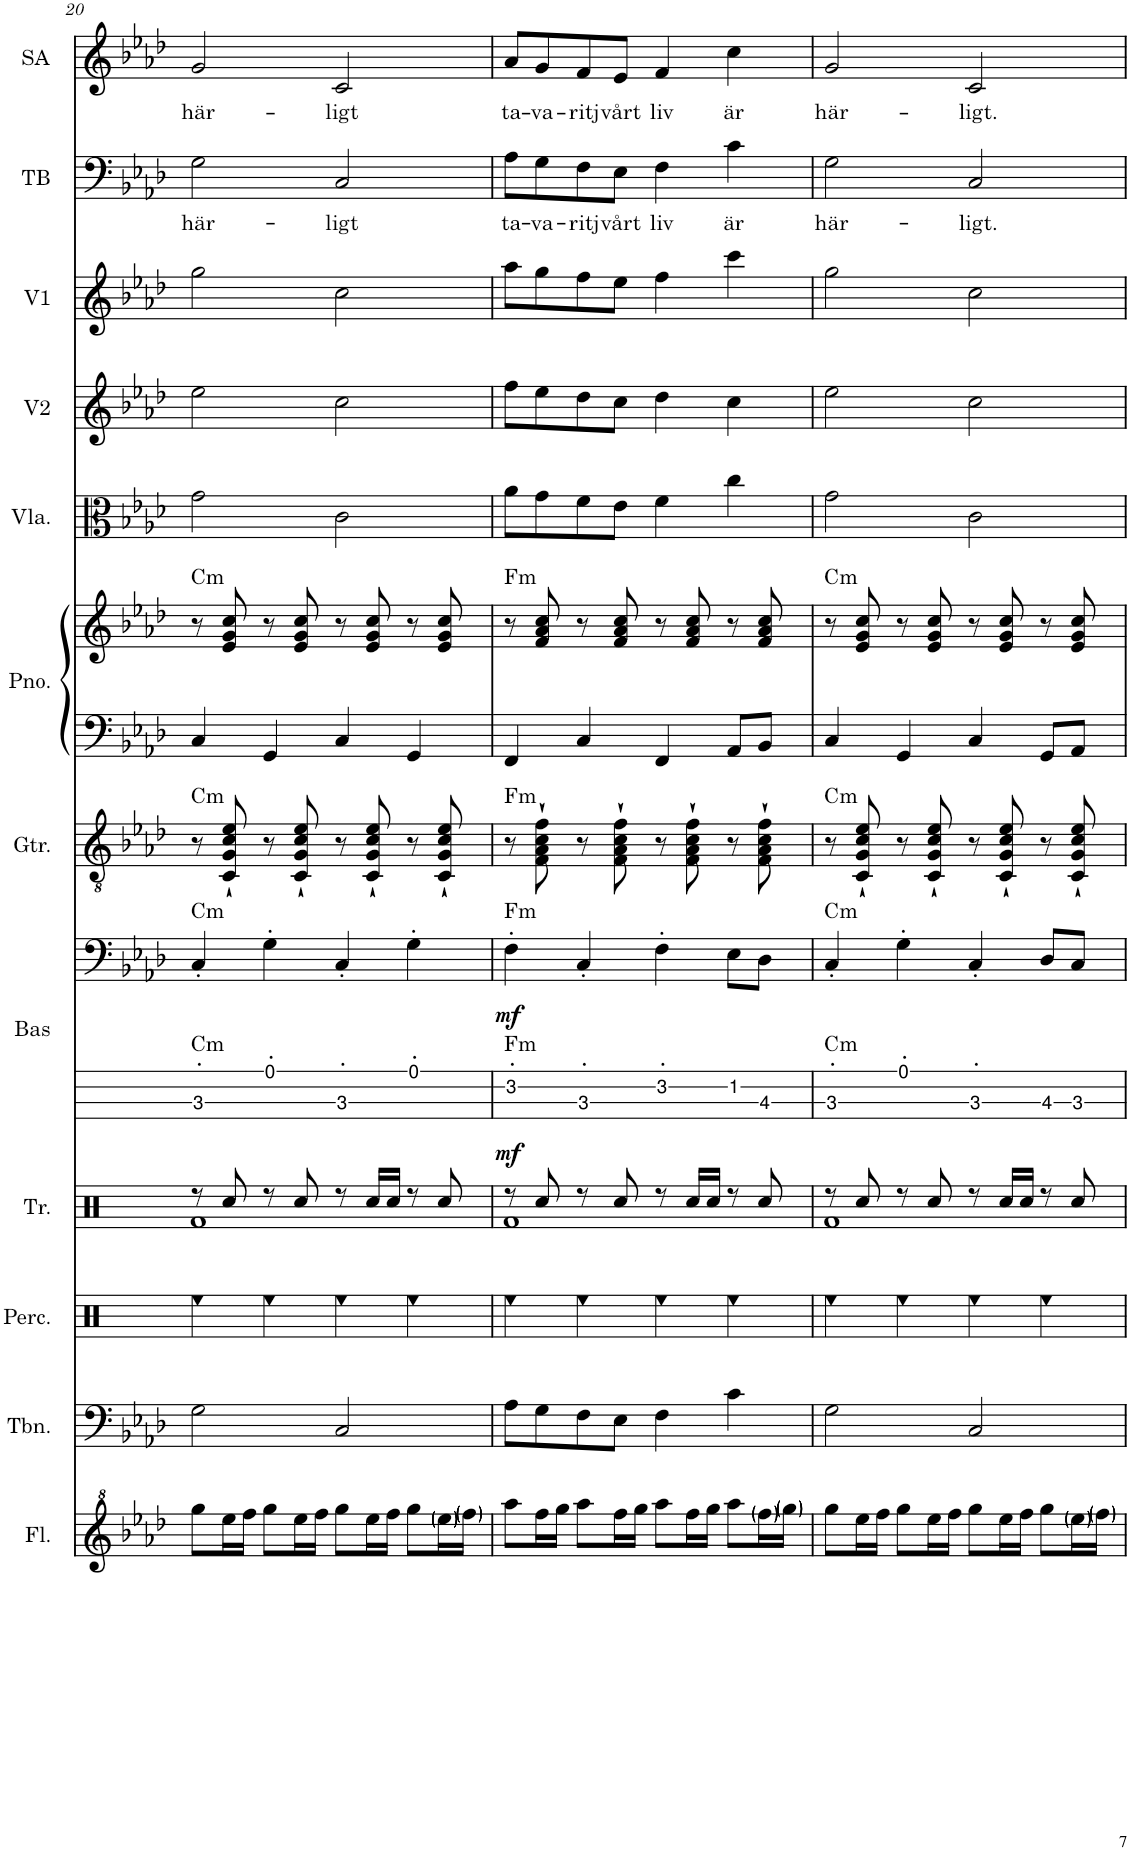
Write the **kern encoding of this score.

**kern	**kern	**kern	**kern	**kern	**kern	**dynam	**kern	**kern	**kern	**kern	**kern	**kern	**kern	**text	**kern	**text
*part12	*part11	*part10	*part9	*part8	*part8	*part8	*part7	*part6	*part6	*part5	*part4	*part3	*part2	*part2	*part1	*part1
*staff14	*staff13	*staff12	*staff11	*staff10	*staff9	*staff9/10	*staff8	*staff7	*staff6	*staff5	*staff4	*staff3	*staff2	*staff2	*staff1	*staff1
*I"Flute	*I"Trombone	*I"Vibraphone	*I"Trummor	*I"Bas	*	*	*I"Gitarr	*I"Piano	*	*I"Viola	*I"Violin 2	*I"Violin 1	*I"TB	*	*I"SA	*
*I'Fl.	*I'Tbn.	*I'Vib.	*I'Tr.	*I'Bas	*	*	*I'Gtr.	*I'Pno.	*	*I'Vla.	*I'V2	*I'V1	*I'TB	*	*I'SA	*
!!LO:PB:g=z
*clefG^2	*clefF4	*clefG2	*clefX	*	*clefF4	*	*clefGv2	*clefF4	*clefG2	*clefC3	*clefG2	*clefG2	*clefF4	*	*clefG2	*
*	*	*	*	*Trd7c12	*Trd7c12	*	*	*	*	*	*	*	*	*	*	*
*k[b-e-a-d-]	*k[b-e-a-d-]	*k[b-e-a-d-]	*k[]	*k[b-e-a-d-]	*k[b-e-a-d-]	*	*k[b-e-a-d-]	*k[b-e-a-d-]	*k[b-e-a-d-]	*k[b-e-a-d-]	*k[b-e-a-d-]	*k[b-e-a-d-]	*k[b-e-a-d-]	*	*k[b-e-a-d-]	*
*M4/4	*M4/4	*M4/4	*M4/4	*M4/4	*M4/4	*	*M4/4	*M4/4	*M4/4	*M4/4	*M4/4	*M4/4	*M4/4	*	*M4/4	*
=20	=20	=20	=20	=20	=20	=20	=20	=20	=20	=20	=20	=20	=20	=20	=20	=20
*	*	*	*^	*	*	*	*	*	*	*	*	*	*	*	*	*
!	!	!	!	!	!	!	!	!	!	!LO:TX:a:t=Cm	!	!	!	!	!	!	!
!	!	!	!	!	!	!	!	!LO:TX:a:t=Cm	!	!	!	!	!	!	!	!	!
!	!	!	!	!	!	!LO:TX:a:t=Cm	!	!	!	!	!	!	!	!	!	!	!
!	!	!	!	!	!LO:TX:a:t=Cm	!	!	!	!	!	!	!	!	!	!	!	!
!	!	!	!	!	!	!	!	!	!	!	!	!	!	!	!LO:LY:b	!	!LO:LY:b
8ggg\L	2G\	4aan\	8r	1Rf	4C'	4C'/	.	8r	4C/	8r	2g\	2ee-\	2gg\	2G\	här-	2g/	här-
16eee-\L	.	.	8Rcc/	.	.	.	.	8C/` 8G/` 8c/` 8e-/`	.	8e-/ 8g/ 8cc/	.	.	.	.	.	.	.
16fff\JJ	.	.	.	.	.	.	.	.	.	.	.	.	.	.	.	.	.
8ggg\L	.	4aa\	8r	.	4G'	4G'\	.	8r	4GG/	8r	.	.	.	.	.	.	.
16eee-\L	.	.	8Rcc/	.	.	.	.	8C/` 8G/` 8c/` 8e-/`	.	8e-/ 8g/ 8cc/	.	.	.	.	.	.	.
16fff\JJ	.	.	.	.	.	.	.	.	.	.	.	.	.	.	.	.	.
!	!	!	!	!	!	!	!	!	!	!	!	!	!	!	!LO:LY:b	!	!LO:LY:b
8ggg\L	2C/	4aa\	8r	.	4C'	4C'/	.	8r	4C/	8r	2c\	2cc\	2cc\	2C/	-ligt	2c/	-ligt
16eee-\L	.	.	16Rcc/LL	.	.	.	.	8C/` 8G/` 8c/` 8e-/`	.	8e-/ 8g/ 8cc/	.	.	.	.	.	.	.
16fff\JJ	.	.	16Rcc/JJ	.	.	.	.	.	.	.	.	.	.	.	.	.	.
8ggg\L	.	4aa\	8r	.	4G'	4G'\	.	8r	4GG/	8r	.	.	.	.	.	.	.
16eee-\L	.	.	8Rcc/	.	.	.	.	8C/` 8G/` 8c/` 8e-/`	.	8e-/ 8g/ 8cc/	.	.	.	.	.	.	.
16fff\JJ	.	.	.	.	.	.	.	.	.	.	.	.	.	.	.	.	.
=21	=21	=21	=21	=21	=21	=21	=21	=21	=21	=21	=21	=21	=21	=21	=21	=21	=21
!	!	!	!	!	!	!	!	!	!	!LO:TX:a:t=Fm	!	!	!	!	!	!	!
!	!	!	!	!	!	!	!	!LO:TX:a:t=Fm	!	!	!	!	!	!	!	!	!
!	!	!	!	!	!	!LO:TX:a:t=Fm	!	!	!	!	!	!	!	!	!	!	!
!	!	!	!	!	!LO:TX:a:t=Fm	!	!	!	!	!	!	!	!	!	!	!	!
!	!	!	!	!	!	!	!LO:DY:b=2	!	!	!	!	!	!	!	!LO:LY:b	!	!LO:LY:b
!	!	!	!	!	!	!	!LO:DY:n=1:b	!	!	!	!	!	!	!	!	!	!
8aaa-\L	8A-\L	4aan\	8r	1Rf	4F'	4F'\	mf mf	8r	4FF/	8r	8a-\L	8ff\L	8aa-\L	8A-\L	ta-	8a-/L	ta-
!	!	!	!	!	!	!	!	!	!	!	!	!	!	!	!LO:LY:b	!	!LO:LY:b
16fff\L	8G\	.	8Rcc/	.	.	.	.	8F\` 8A-\` 8c\` 8f\`	.	8f/ 8a-/ 8cc/	8g\	8ee-\	8gg\	8G\	-va-	8g/	-va-
16ggg\JJ	.	.	.	.	.	.	.	.	.	.	.	.	.	.	.	.	.
!	!	!	!	!	!	!	!	!	!	!	!	!	!	!	!LO:LY:b	!	!LO:LY:b
8aaa-\L	8F\	4aa\	8r	.	4C'	4C'/	.	8r	4C/	8r	8f\	8dd-\	8ff\	8F\	-ritj	8f/	-ritj
!	!	!	!	!	!	!	!	!	!	!	!	!	!	!	!LO:LY:b	!	!LO:LY:b
16fff\L	8E-\J	.	8Rcc/	.	.	.	.	8F\` 8A-\` 8c\` 8f\`	.	8f/ 8a-/ 8cc/	8e-\J	8cc\J	8ee-\J	8E-\J	vårt	8e-/J	vårt
16ggg\JJ	.	.	.	.	.	.	.	.	.	.	.	.	.	.	.	.	.
!	!	!	!	!	!	!	!	!	!	!	!	!	!	!	!LO:LY:b	!	!LO:LY:b
8aaa-\L	4F\	4aa\	8r	.	4F'	4F'\	.	8r	4FF/	8r	4f\	4dd-\	4ff\	4F\	liv	4f/	liv
16fff\L	.	.	16Rcc/LL	.	.	.	.	8F\` 8A-\` 8c\` 8f\`	.	8f/ 8a-/ 8cc/	.	.	.	.	.	.	.
16ggg\JJ	.	.	16Rcc/JJ	.	.	.	.	.	.	.	.	.	.	.	.	.	.
!	!	!	!	!	!	!	!	!	!	!	!	!	!	!	!LO:LY:b	!	!LO:LY:b
8aaa-\L	4c\	4aa\	8r	.	8E-L	8E-\L	.	8r	8AA-/L	8r	4cc\	4cc\	4ccc\	4c\	är	4cc\	är
16fff\L	.	.	8Rcc/	.	8D-J	8D-\J	.	8F\` 8A-\` 8c\` 8f\`	8BB-/J	8f/ 8a-/ 8cc/	.	.	.	.	.	.	.
16ggg\JJ	.	.	.	.	.	.	.	.	.	.	.	.	.	.	.	.	.
=22	=22	=22	=22	=22	=22	=22	=22	=22	=22	=22	=22	=22	=22	=22	=22	=22	=22
!	!	!	!	!	!	!	!	!	!	!LO:TX:a:t=Cm	!	!	!	!	!	!	!
!	!	!	!	!	!	!	!	!LO:TX:a:t=Cm	!	!	!	!	!	!	!	!	!
!	!	!	!	!	!	!LO:TX:a:t=Cm	!	!	!	!	!	!	!	!	!	!	!
!	!	!	!	!	!LO:TX:a:t=Cm	!	!	!	!	!	!	!	!	!	!	!	!
!	!	!	!	!	!	!	!	!	!	!	!	!	!	!	!LO:LY:b	!	!LO:LY:b
8ggg\L	2G\	4aan\	8r	1Rf	4C'	4C'/	.	8r	4C/	8r	2g\	2ee-\	2gg\	2G\	här-	2g/	här-
16eee-\L	.	.	8Rcc/	.	.	.	.	8C/` 8G/` 8c/` 8e-/`	.	8e-/ 8g/ 8cc/	.	.	.	.	.	.	.
16fff\JJ	.	.	.	.	.	.	.	.	.	.	.	.	.	.	.	.	.
8ggg\L	.	4aa\	8r	.	4G'	4G'\	.	8r	4GG/	8r	.	.	.	.	.	.	.
16eee-\L	.	.	8Rcc/	.	.	.	.	8C/` 8G/` 8c/` 8e-/`	.	8e-/ 8g/ 8cc/	.	.	.	.	.	.	.
16fff\JJ	.	.	.	.	.	.	.	.	.	.	.	.	.	.	.	.	.
!	!	!	!	!	!	!	!	!	!	!	!	!	!	!	!LO:LY:b	!	!LO:LY:b
8ggg\L	2C/	4aa\	8r	.	4C'	4C'/	.	8r	4C/	8r	2c\	2cc\	2cc\	2C/	-ligt.	2c/	-ligt.
16eee-\L	.	.	16Rcc/LL	.	.	.	.	8C/` 8G/` 8c/` 8e-/`	.	8e-/ 8g/ 8cc/	.	.	.	.	.	.	.
16fff\JJ	.	.	16Rcc/JJ	.	.	.	.	.	.	.	.	.	.	.	.	.	.
8ggg\L	.	4aa\	8r	.	8D-L	8D-/L	.	8r	8GG/L	8r	.	.	.	.	.	.	.
16eee-\L	.	.	8Rcc/	.	8CJ	8C/J	.	8C/` 8G/` 8c/` 8e-/`	8AA-/J	8e-/ 8g/ 8cc/	.	.	.	.	.	.	.
16fff\JJ	.	.	.	.	.	.	.	.	.	.	.	.	.	.	.	.	.
*	*	*	*v	*v	*	*	*	*	*	*	*	*	*	*	*	*	*
=	=	=	=	=	=	=	=	=	=	=	=	=	=	=	=	=
*-	*-	*-	*-	*-	*-	*-	*-	*-	*-	*-	*-	*-	*-	*-	*-	*-
